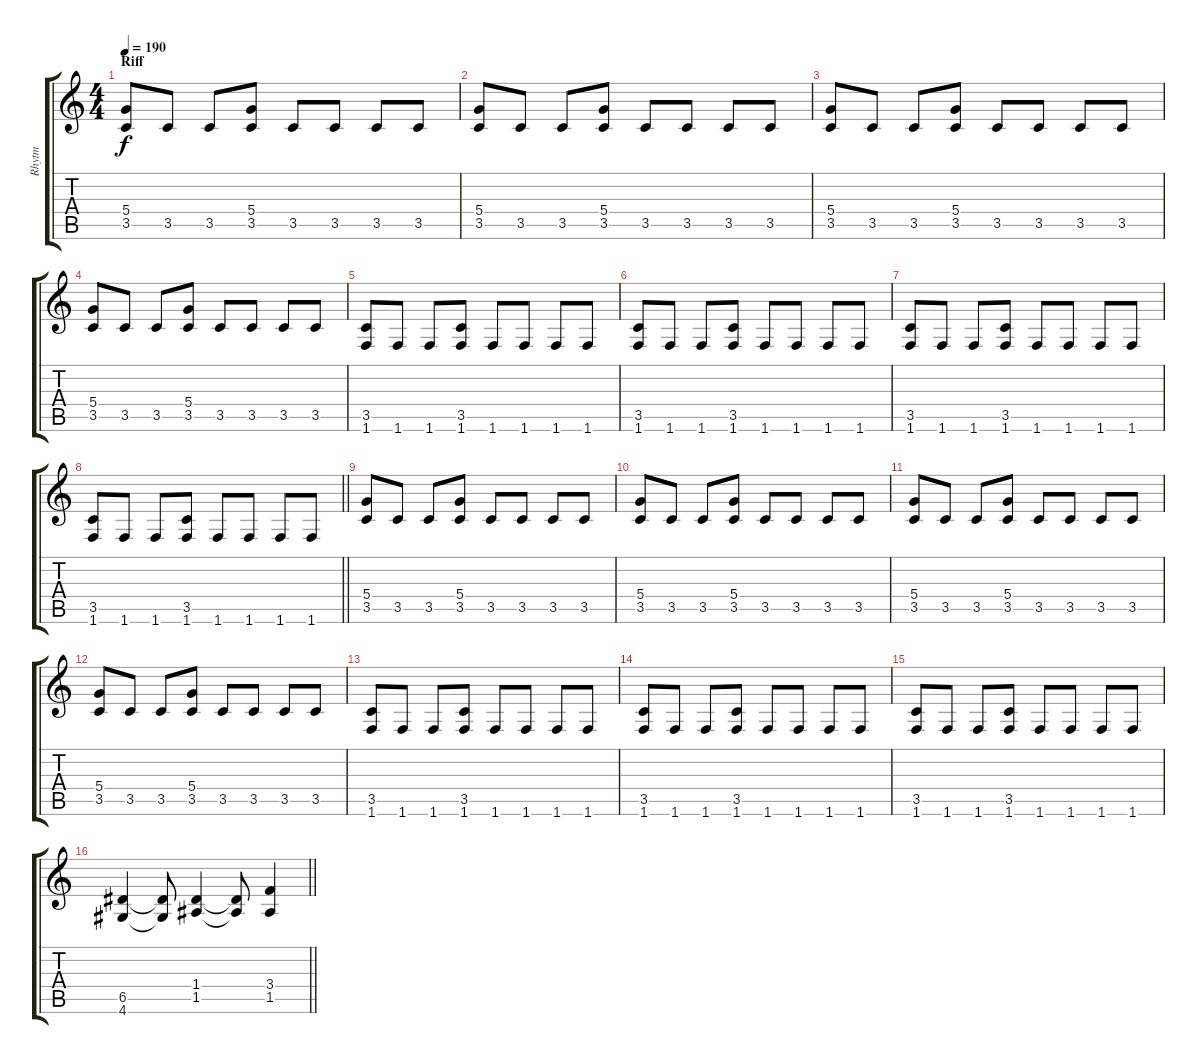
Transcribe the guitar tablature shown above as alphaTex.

\track ("Rhytm" "Rhytm") {instrument distortionguitar}
\staff {score tabs}
\tuning (E4 B3 G3 D3 A2 E2) {hide}
\ts (4 4)
\section ("" "Riff")
\tempo 190
\clef g2
\ks c
(5.4 3.5).8{dy f} 3.5.8 3.5.8 (5.4 3.5).8 3.5.8 3.5.8 3.5.8 3.5.8 |
(5.4 3.5).8 3.5.8 3.5.8 (5.4 3.5).8 3.5.8 3.5.8 3.5.8 3.5.8 |
(5.4 3.5).8 3.5.8 3.5.8 (5.4 3.5).8 3.5.8 3.5.8 3.5.8 3.5.8 |
(5.4 3.5).8 3.5.8 3.5.8 (5.4 3.5).8 3.5.8 3.5.8 3.5.8 3.5.8 |
(3.5 1.6).8 1.6.8 1.6.8 (3.5 1.6).8 1.6.8 1.6.8 1.6.8 1.6.8 |
(3.5 1.6).8 1.6.8 1.6.8 (3.5 1.6).8 1.6.8 1.6.8 1.6.8 1.6.8 |
(3.5 1.6).8 1.6.8 1.6.8 (3.5 1.6).8 1.6.8 1.6.8 1.6.8 1.6.8 |
\barLineRight lightlight
(3.5 1.6).8 1.6.8 1.6.8 (3.5 1.6).8 1.6.8 1.6.8 1.6.8 1.6.8 |
(5.4 3.5).8 3.5.8 3.5.8 (5.4 3.5).8 3.5.8 3.5.8 3.5.8 3.5.8 |
(5.4 3.5).8 3.5.8 3.5.8 (5.4 3.5).8 3.5.8 3.5.8 3.5.8 3.5.8 |
(5.4 3.5).8 3.5.8 3.5.8 (5.4 3.5).8 3.5.8 3.5.8 3.5.8 3.5.8 |
(5.4 3.5).8 3.5.8 3.5.8 (5.4 3.5).8 3.5.8 3.5.8 3.5.8 3.5.8 |
(3.5 1.6).8 1.6.8 1.6.8 (3.5 1.6).8 1.6.8 1.6.8 1.6.8 1.6.8 |
(3.5 1.6).8 1.6.8 1.6.8 (3.5 1.6).8 1.6.8 1.6.8 1.6.8 1.6.8 |
(3.5 1.6).8 1.6.8 1.6.8 (3.5 1.6).8 1.6.8 1.6.8 1.6.8 1.6.8 |
\barLineRight lightlight
(6.5 4.6).4 (6.5{t} 4.6{t}).8 (1.4 1.5).4 (1.4{t} 1.5{t}).8 (3.4 1.5).4
